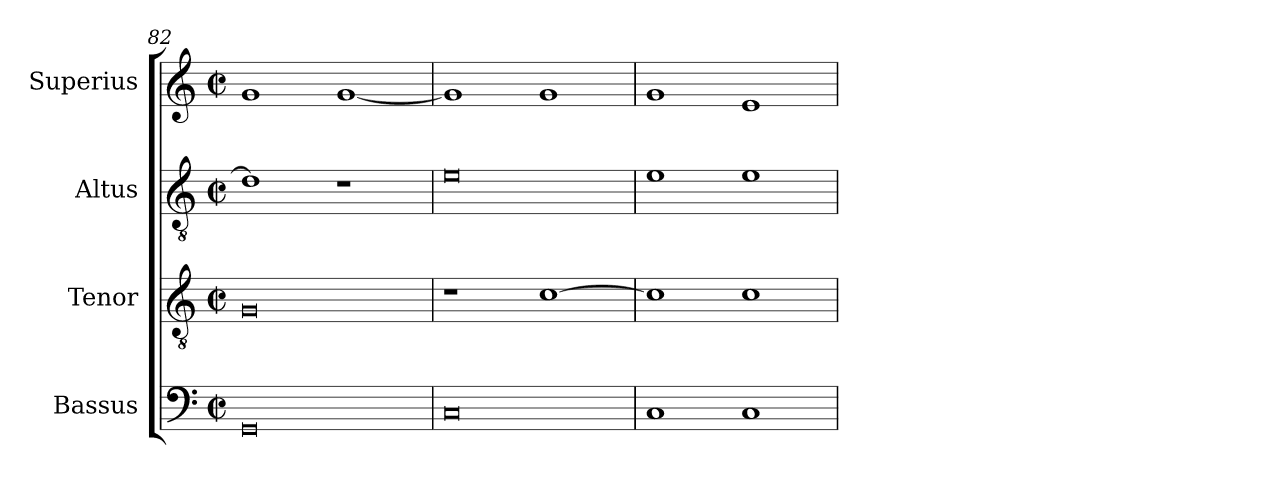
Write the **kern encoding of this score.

**kern	**kern	**kern	**kern
*part4	*part3	*part2	*part1
*staff4	*staff3	*staff2	*staff1
*I"Bassus	*I"Tenor	*I"Altus	*I"Superius
*I'B.	*I'T.	*I'A.	*I'S.
*clefF4	*clefGv2	*clefGv2	*clefG2
*	*ITrd7c12	*ITrd7c12	*
*k[]	*k[]	*k[]	*k[]
*C:	*C:	*C:	*C:
*M2/2	*M2/2	*M2/2	*M2/2
*met(c|)	*met(c|)	*met(c|)	*met(c|)
=82	=82	=82	=82
0GGi	0GGi	1Di]	1gi
.	.	1r	[<1gi
!!LO:LB:g=z
=83	=83	=83	=83
0Ci	1r	0Ei	1gi]
.	[>1Ci	.	1gi
=84	=84	=84	=84
1Ci	1Ci]	1Ei	1gi
1Ci	1Ci	1Ei	1ei
=	=	=	=
*-	*-	*-	*-
